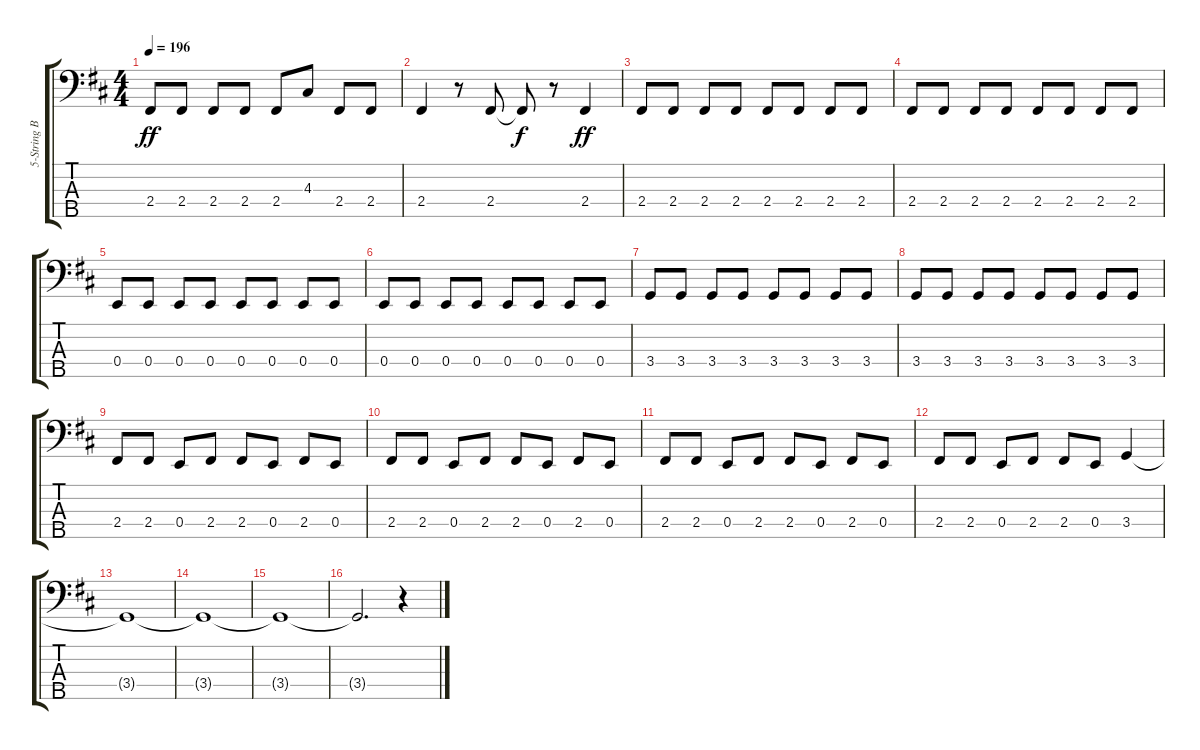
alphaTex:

\track ("5-String Bass" "5-String B") {instrument electricbassfinger}
\staff {score tabs}
\tuning (G2 D2 A1 E1 B0) {hide}
\ts (4 4)
\tempo 196
\clef f4
\ks d
2.4.8{dy ff} 2.4.8 2.4.8 2.4.8 2.4.8 4.3.8 2.4.8 2.4.8 |
2.4.4 r.8 2.4.8 2.4{t}.8{dy f} r.8 2.4.4{dy ff} |
2.4.8 2.4.8 2.4.8 2.4.8 2.4.8 2.4.8 2.4.8 2.4.8 |
2.4.8 2.4.8 2.4.8 2.4.8 2.4.8 2.4.8 2.4.8 2.4.8 |
0.4.8 0.4.8 0.4.8 0.4.8 0.4.8 0.4.8 0.4.8 0.4.8 |
0.4.8 0.4.8 0.4.8 0.4.8 0.4.8 0.4.8 0.4.8 0.4.8 |
3.4.8 3.4.8 3.4.8 3.4.8 3.4.8 3.4.8 3.4.8 3.4.8 |
3.4.8 3.4.8 3.4.8 3.4.8 3.4.8 3.4.8 3.4.8 3.4.8 |
2.4.8 2.4.8 0.4.8 2.4.8 2.4.8 0.4.8 2.4.8 0.4.8 |
2.4.8 2.4.8 0.4.8 2.4.8 2.4.8 0.4.8 2.4.8 0.4.8 |
2.4.8 2.4.8 0.4.8 2.4.8 2.4.8 0.4.8 2.4.8 0.4.8 |
2.4.8 2.4.8 0.4.8 2.4.8 2.4.8 0.4.8 3.4.4 |
3.4{t}.1 |
3.4{t}.1 |
3.4{t}.1 |
3.4{t}.2{d} r.4
